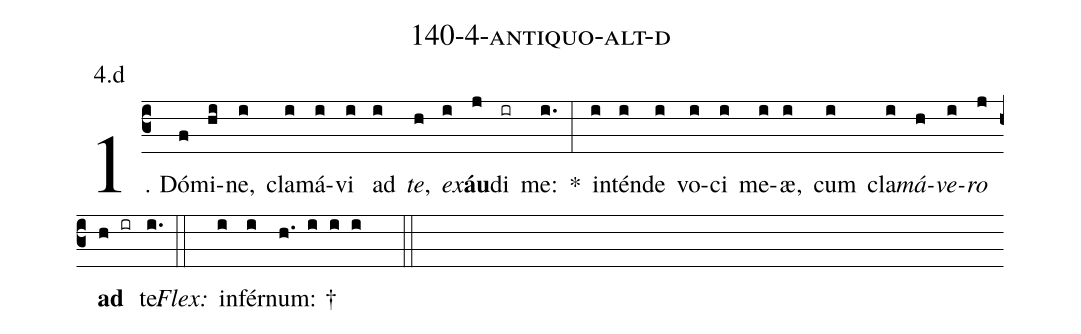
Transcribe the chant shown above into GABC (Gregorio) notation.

name: 140-4-antiquo-alt-d;
annotation: 4.d;
%%
(c3)1. Dó(f)mi(hi)ne,(i) cla(i)má(i)vi(i) ad(i) <i>te</i>,(h) <i>ex</i>(i)<b>áu</b>(j)di(ir) me:(i.) *(:) in(i)tén(i)de(i) vo(i)ci(i) me(i)æ,(i) cum(i) cla(i)<i>má</i>(h)<i>ve</i>(i)<i>ro</i>(j) <b>ad</b>(h ir) te.(i.) (::)
<i>Flex:</i>()  in(i)fér(i)num: †(h. i i i  ::)
